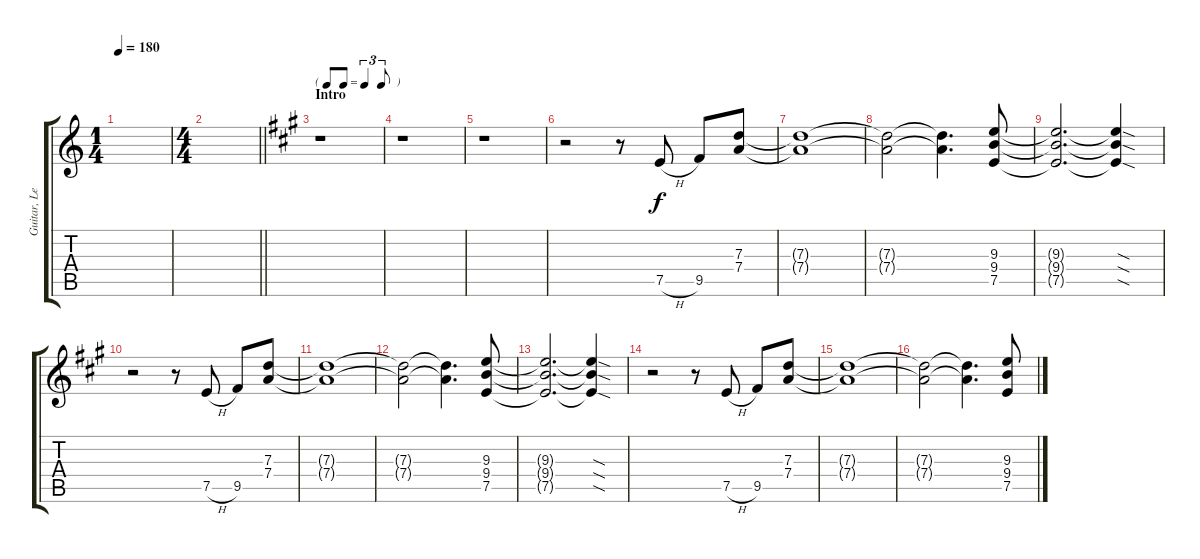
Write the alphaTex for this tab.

\track ("Guitar, Lead" "Guitar, Le") {instrument distortionguitar}
\staff {score tabs}
\tuning (E4 B3 G3 D3 A2 E2) {hide}
\ts (1 4)
\tempo 180
\clef g2
\ks c
|
\ts (4 4)
\barLineRight lightlight
|
\tf triplet8th
\section ("" "Intro")
\ks a
r.1 |
r.1 |
r.1 |
r.2 r.8 7.5{h}.8 9.5.8 (7.3 7.4).8 |
(7.3{t} 7.4{t}).1 |
(7.3{t} 7.4{t}).2 (7.3{t} 7.4{t}).4{d} (9.3 9.4 7.5).8 |
(9.3{t} 9.4{t} 7.5{t}).2{d} (9.3{sod t} 9.4{sod t} 7.5{sod t}).4 |
r.2 r.8 7.5{h}.8 9.5.8 (7.3 7.4).8 |
(7.3{t} 7.4{t}).1 |
(7.3{t} 7.4{t}).2 (7.3{t} 7.4{t}).4{d} (9.3 9.4 7.5).8 |
(9.3{t} 9.4{t} 7.5{t}).2{d} (9.3{sod t} 9.4{sod t} 7.5{sod t}).4 |
r.2 r.8 7.5{h}.8 9.5.8 (7.3 7.4).8 |
(7.3{t} 7.4{t}).1 |
(7.3{t} 7.4{t}).2 (7.3{t} 7.4{t}).4{d} (9.3 9.4 7.5).8
